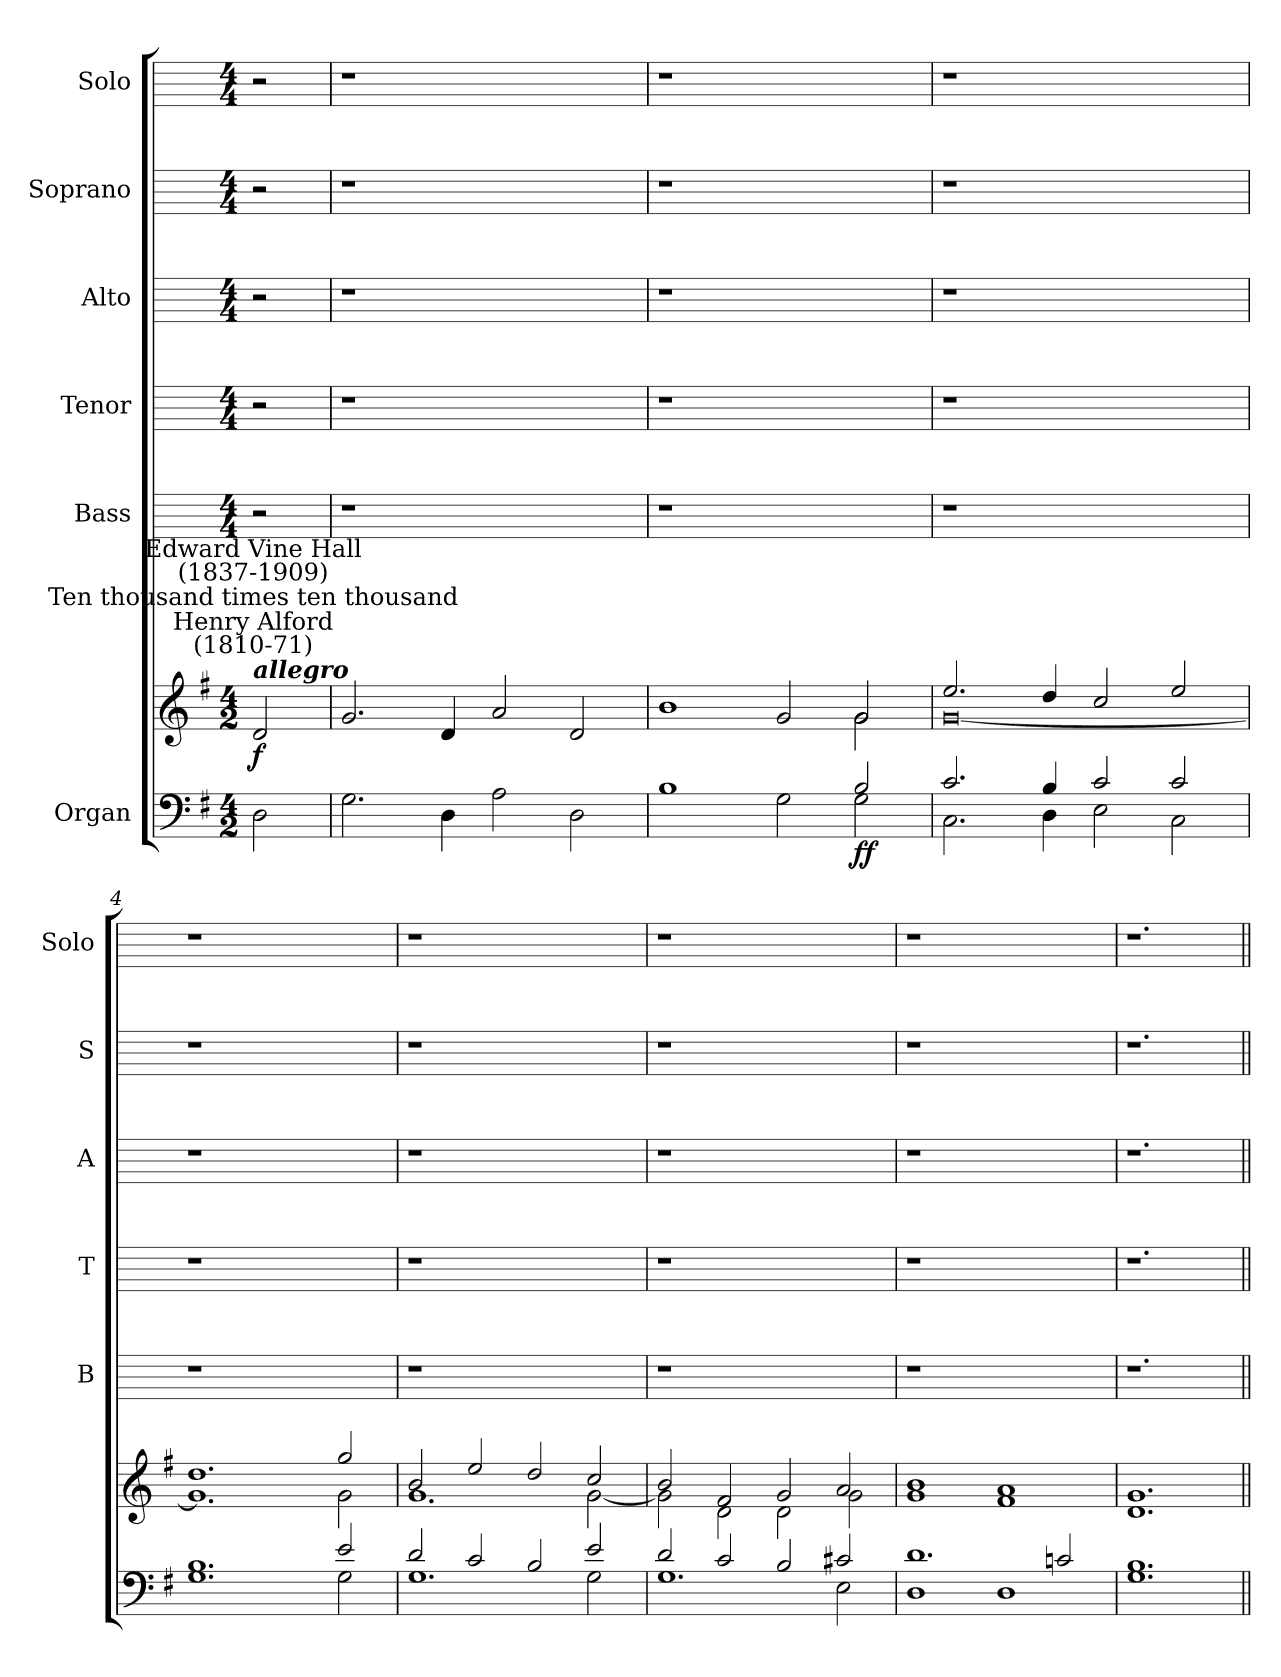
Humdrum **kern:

**kern	**kern	**dynam	**kern	**kern	**kern	**kern	**kern
*part6	*part6	*part6	*part5	*part4	*part3	*part2	*part1
*staff7	*staff6	*staff6/7	*staff5	*staff4	*staff3	*staff2	*staff1
*I"Organ	*	*	*I"Bass	*I"Tenor	*I"Alto	*I"Soprano	*I"Solo
*	*	*	*I'B	*I'T	*I'A	*I'S	*I'Solo
*clefF4	*clefG2	*	*	*	*	*	*
*k[f#]	*k[f#]	*	*	*	*	*	*
*G:	*G:	*	*	*	*	*	*
*M4/2	*M4/2	*	*M4/4	*M4/4	*M4/4	*M4/4	*M4/4
*MM232	*MM232	*	*MM232	*MM232	*MM232	*MM232	*MM232
=	=	=	=	=	=	=	=
*^	*^	*	*	*	*	*	*
!	!	!LO:TX:a:Bi:t=allegro	!	!	!	!	!	!	!
!	!	!LO:TX:a:cj:t=Henry Alford\n(1810-71)	!	!	!	!	!	!	!
!	!	!LO:TX:a:cj:t=Ten thousand times ten thousand	!	!	!	!	!	!	!
!	!	!LO:TX:a:cj:t=Edward Vine Hall\n(1837-1909)	!	!	!	!	!	!	!
!	!	!	!	!LO:DY:b	!	!	!	!	!
2ryy	2D\	2d/	2ryy	f	2r	2r	2r	2r	2r
=1	=1	=1	=1	=1	=1	=1	=1	=1	=1
0ryy	2.G\	2.g/	0ryy	.	1r	1r	1r	1r	1r
.	4D\	4d/	.	.	.	.	.	.	.
.	2A\	2a/	.	.	1ryy	1ryy	1ryy	1ryy	1ryy
.	2D\	2d/	.	.	.	.	.	.	.
=2	=2	=2	=2	=2	=2	=2	=2	=2	=2
1.ryy	1B\	1b/	1.ryy	.	1r	1r	1r	1r	1r
.	2G\	2g/	.	.	1ryy	1ryy	1ryy	1ryy	1ryy
!	!	!	!	!LO:DY:b=2	!	!	!	!	!
!	!	!	!	!LO:DY:n=1:b	!	!	!	!	!
2B/	2G\	2g/	2g\	f f	.	.	.	.	.
=3	=3	=3	=3	=3	=3	=3	=3	=3	=3
2.c/	2.C\	2.ee/	[0g\	.	1r	1r	1r	1r	1r
4B/	4D\	4dd/	.	.	.	.	.	.	.
2c/	2E\	2cc/	.	.	1ryy	1ryy	1ryy	1ryy	1ryy
2c/	2C\	2ee/	.	.	.	.	.	.	.
=4	=4	=4	=4	=4	=4	=4	=4	=4	=4
1.B/	1.G\	1.dd/	1.g\]	.	1r	1r	1r	1r	1r
.	.	.	.	.	1ryy	1ryy	1ryy	1ryy	1ryy
2e/	2G\	2gg/	2g\	.	.	.	.	.	.
=5	=5	=5	=5	=5	=5	=5	=5	=5	=5
2d/	1.G\	2b/	1.g\	.	1r	1r	1r	1r	1r
2c/	.	2ee/	.	.	.	.	.	.	.
2B/	.	2dd/	.	.	1ryy	1ryy	1ryy	1ryy	1ryy
2e/	2G\	2cc/	[2g\	.	.	.	.	.	.
=6	=6	=6	=6	=6	=6	=6	=6	=6	=6
2d/	1.G\	2b/	2g\]	.	1r	1r	1r	1r	1r
2c/	.	2f#/	2d\	.	.	.	.	.	.
2B/	.	2g/	2d\	.	1ryy	1ryy	1ryy	1ryy	1ryy
2c#X/	2E\	2a/	2g\	.	.	.	.	.	.
=7	=7	=7	=7	=7	=7	=7	=7	=7	=7
1.d/	1D\	1b/	1g\	.	1r	1r	1r	1r	1r
.	1D\	1a/	1f#\	.	1ryy	1ryy	1ryy	1ryy	1ryy
2cn/	.	.	.	.	.	.	.	.	.
=8	=8	=8	=8	=8	=8	=8	=8	=8	=8
1.B/	1.G\	1.g/	1.d\	.	1.r	1.r	1.r	1.r	1.r
*v	*v	*	*	*	*	*	*	*	*
*	*v	*v	*	*	*	*	*	*
=||	=||	=||	=||	=||	=||	=||	=||
*-	*-	*-	*-	*-	*-	*-	*-
